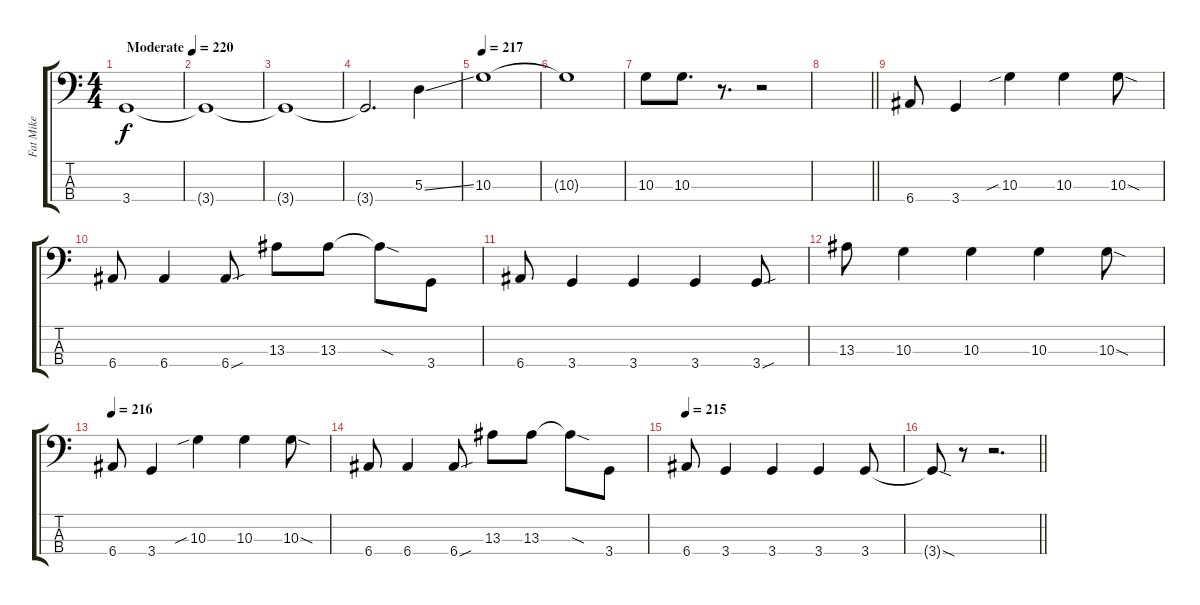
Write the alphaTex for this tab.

\track ("Fat Mike" "Fat Mike") {instrument electricbasspick}
\staff {score tabs}
\tuning (G2 D2 A1 E1) {hide}
\ts (4 4)
\tempo (220 "Moderate")
\clef f4
\ks c
3.4.1{dy f instrument electricbasspick} |
3.4{t}.1 |
3.4{t}.1 |
3.4{t}.2{d} 5.3{ss}.4 |
\tempo 217
10.3.1 |
10.3{t}.1 |
10.3.8 10.3.8{d} r.8{d} r.2 |
\barLineRight lightlight
|
\section ("" "")
6.4.8 3.4.4 10.3{sib}.4 10.3.4 10.3{sod}.8 |
6.4.8 6.4.4 6.4{sou}.8 13.3.8 13.3.8 13.3{sod t}.8 3.4.8 |
6.4.8 3.4.4 3.4.4 3.4.4 3.4{sou}.8 |
13.3.8 10.3.4 10.3.4 10.3.4 10.3{sod}.8 |
\tempo 216
6.4.8 3.4.4 10.3{sib}.4 10.3.4 10.3{sod}.8 |
6.4.8 6.4.4 6.4{sou}.8 13.3.8 13.3.8 13.3{sod t}.8 3.4.8 |
\tempo 215
6.4.8 3.4.4 3.4.4 3.4.4 3.4.8 |
\barLineRight lightlight
3.4{sod t}.8 r.8 r.2{d}
